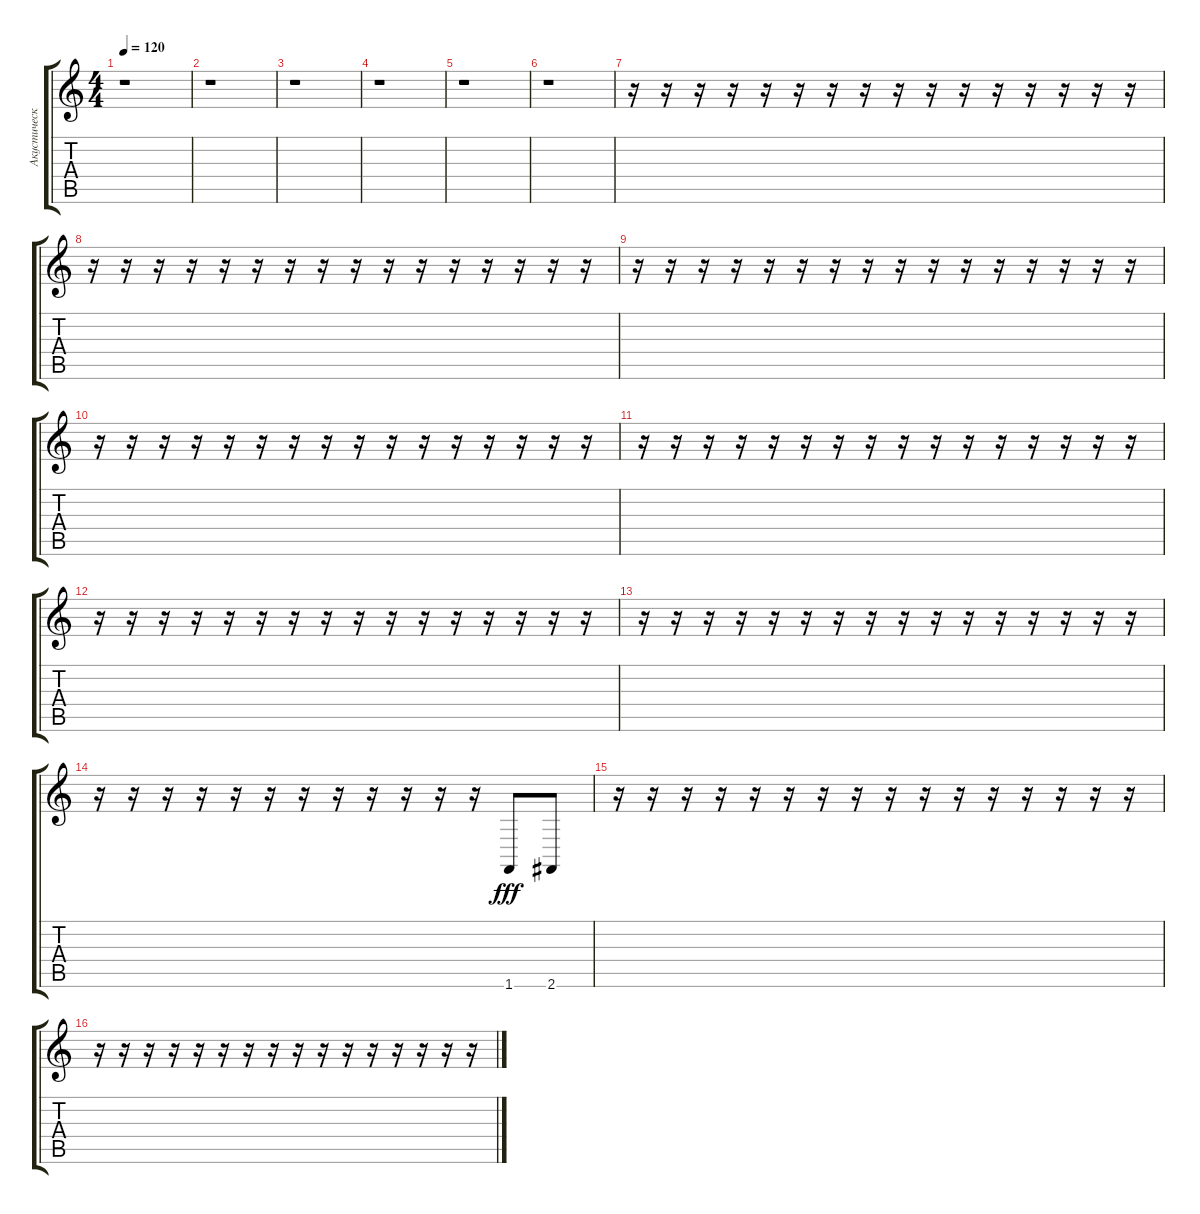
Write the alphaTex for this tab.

\track ("Акустический Гранд Роял" "Акустическ") {instrument acousticgrandpiano}
\staff {score tabs}
\tuning (E4 B3 G3 D3 A2 E2) {hide}
\ts (4 4)
\tempo 120
\clef g2
\ks c
r.1{dy fff} |
r.1 |
r.1 |
r.1 |
r.1 |
r.1 |
r.16 r.16 r.16 r.16 r.16 r.16 r.16 r.16 r.16 r.16 r.16 r.16 r.16 r.16 r.16 r.16 |
r.16 r.16 r.16 r.16 r.16 r.16 r.16 r.16 r.16 r.16 r.16 r.16 r.16 r.16 r.16 r.16 |
r.16 r.16 r.16 r.16 r.16 r.16 r.16 r.16 r.16 r.16 r.16 r.16 r.16 r.16 r.16 r.16 |
r.16 r.16 r.16 r.16 r.16 r.16 r.16 r.16 r.16 r.16 r.16 r.16 r.16 r.16 r.16 r.16 |
r.16 r.16 r.16 r.16 r.16 r.16 r.16 r.16 r.16 r.16 r.16 r.16 r.16 r.16 r.16 r.16 |
r.16 r.16 r.16 r.16 r.16 r.16 r.16 r.16 r.16 r.16 r.16 r.16 r.16 r.16 r.16 r.16 |
r.16 r.16 r.16 r.16 r.16 r.16 r.16 r.16 r.16 r.16 r.16 r.16 r.16 r.16 r.16 r.16 |
r.16 r.16 r.16 r.16 r.16 r.16 r.16 r.16 r.16 r.16 r.16 r.16 1.6.8 2.6.8 |
r.16 r.16 r.16 r.16 r.16 r.16 r.16 r.16 r.16 r.16 r.16 r.16 r.16 r.16 r.16 r.16 |
r.16 r.16 r.16 r.16 r.16 r.16 r.16 r.16 r.16 r.16 r.16 r.16 r.16 r.16 r.16 r.16
